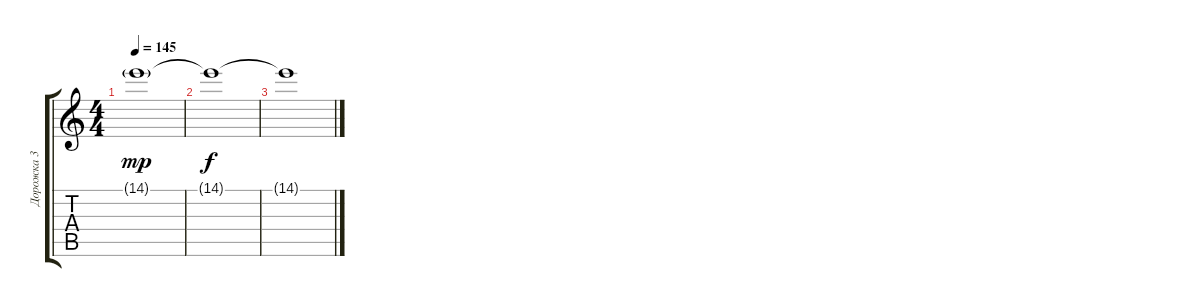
\track ("Дорожка 3" "Дорожка 3") {instrument overdrivenguitar}
\staff {score tabs}
\tuning (D4 A3 F3 C3 G2 D2) {hide}
\ts (4 4)
\tempo 145
\clef g2
\ks c
14.1{g}.1{dy mp} |
14.1{t}.1{dy f} |
14.1{t}.1
